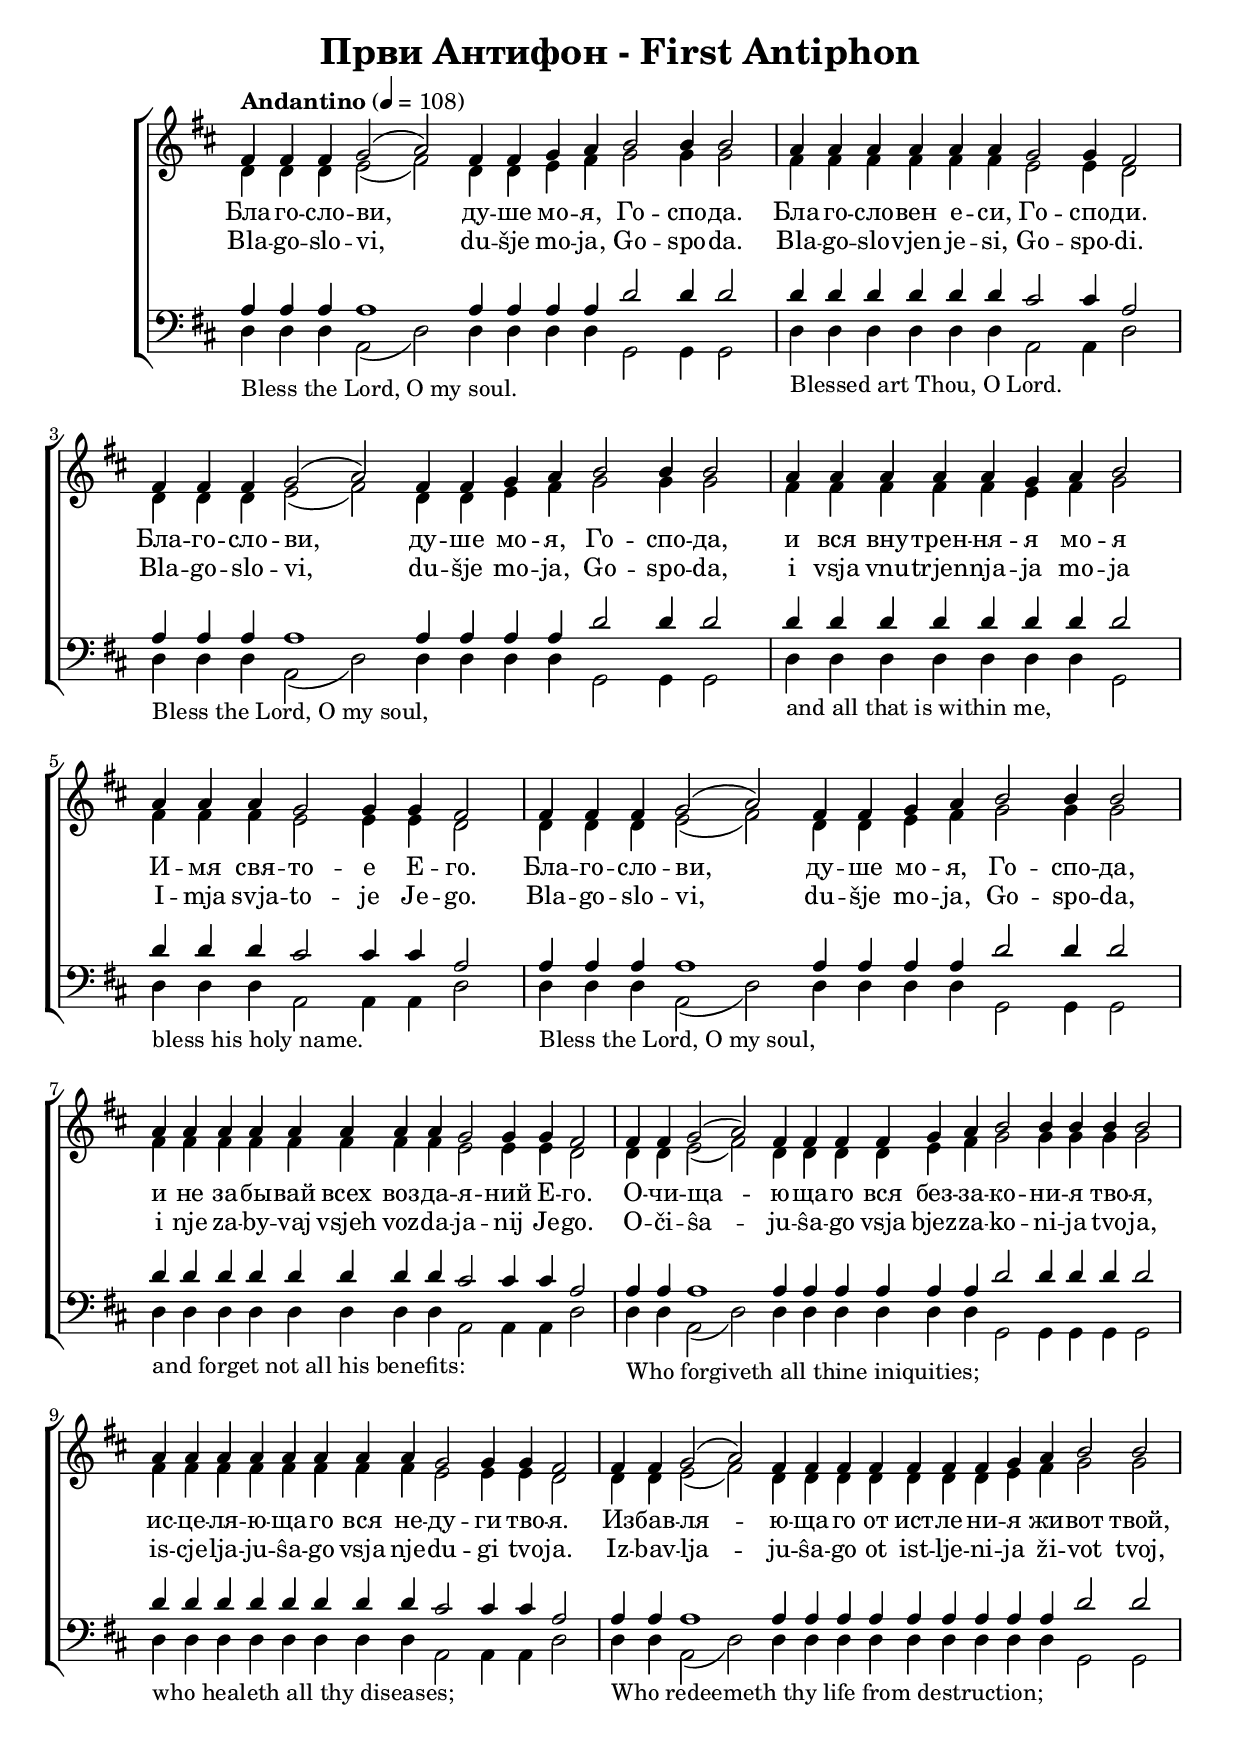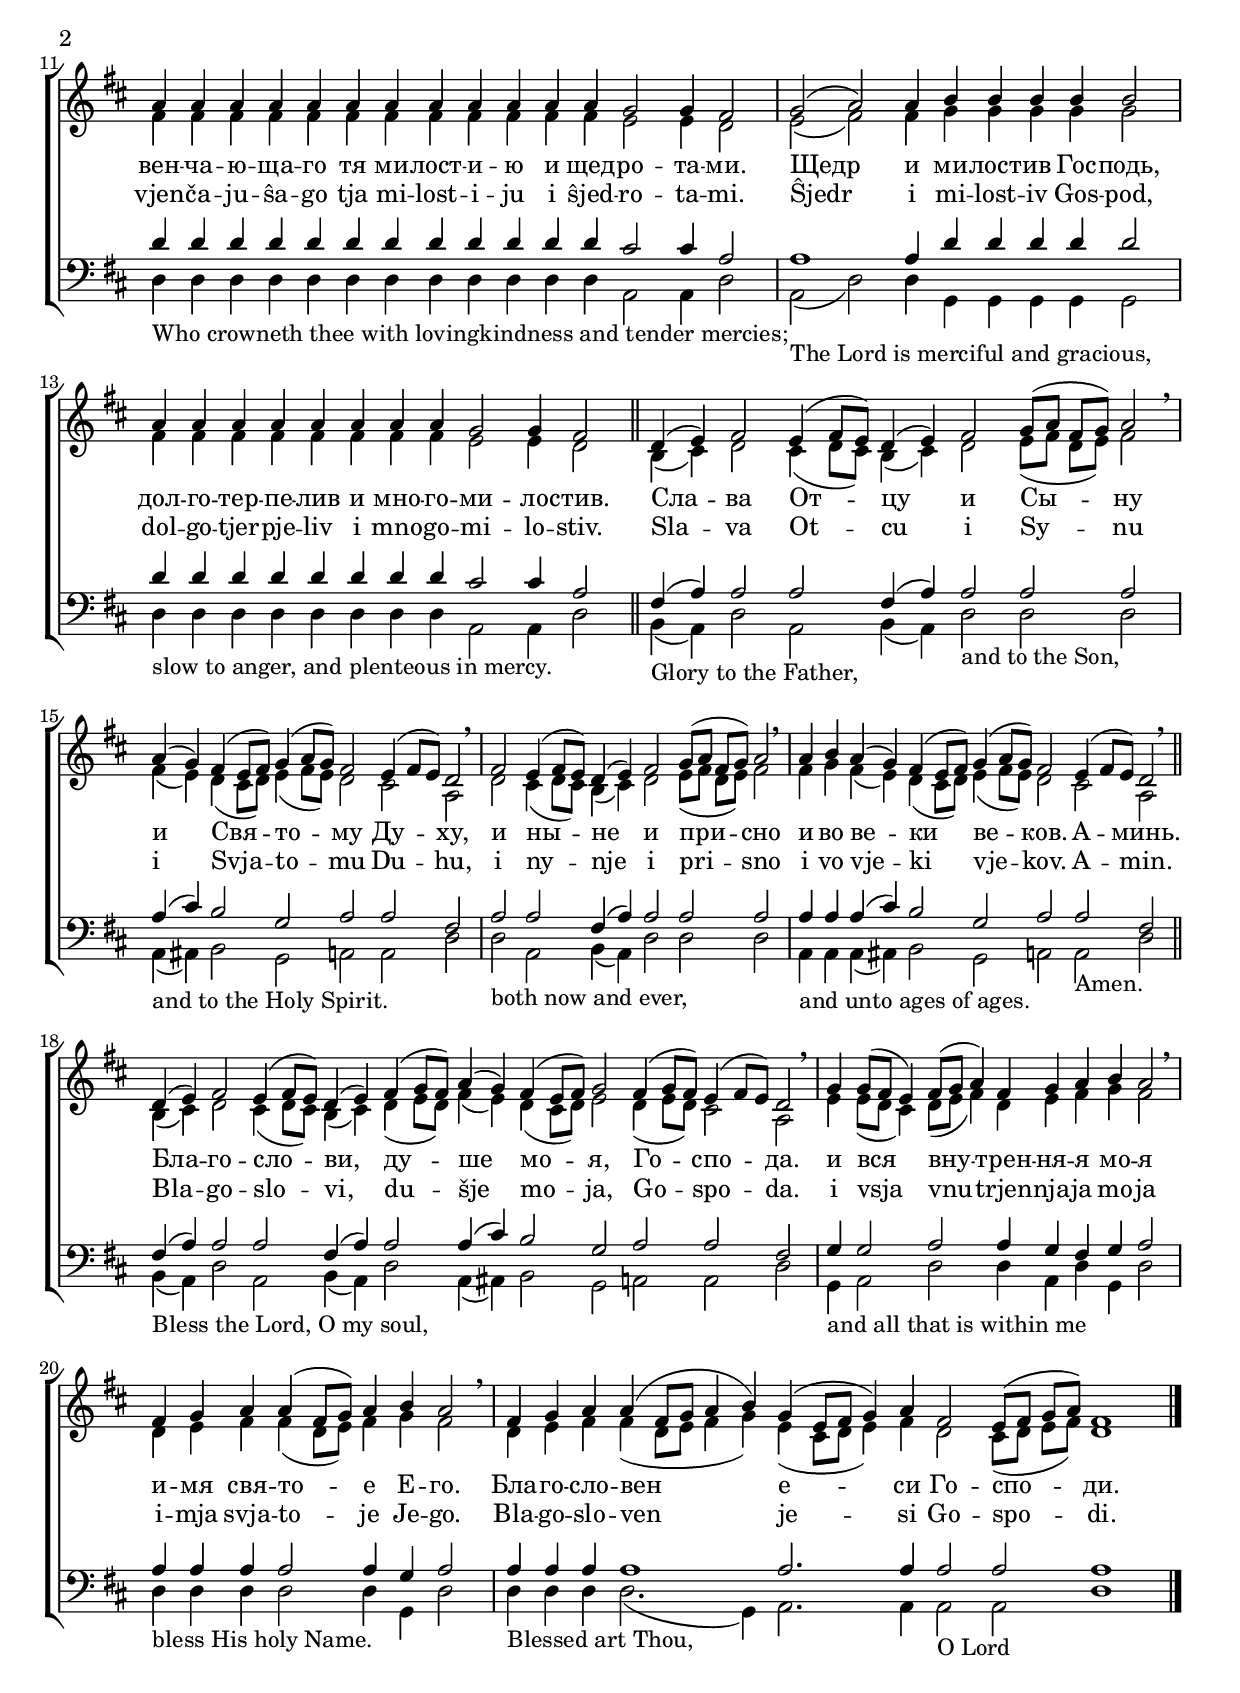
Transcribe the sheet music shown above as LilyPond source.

\version "2.18.2"

global = {
	\key d \major
	\tempo Andantino 4 = 108
}

\header {
	title = "Први Антифон - First Antiphon"
	composer = ""
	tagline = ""
}

\paper {
	%system-count = #4
	%page-count = #1
}

Cyrillic = \lyricmode {

% https://lib.pravmir.ru/library/readbook/2386
%Благослови, душе моя, Господа. Благословен еси, Господи. Благослови, душе моя, Господа, и вся внутренняя моя Имя святое Его.
%Благослови, душе моя, Господа, и не забывай всех воздаяний Его.
%Очищающаго вся беззакония твоя, исцеляющаго вся недуги твоя.
%Избавляющаго от истления живот твой, венчающаго тя милостию и щедротами.
%Исполняющаго во благих желание твое: обновится, яко орля, юность твоя.
%Щедр и милостив Господь, долготерпелив и многомилостив.
%Благослови, душе моя, Господа, и вся внутренняя моя Имя святое Его. Благословен еси, Господи.

Бла -- го -- сло -- ви, ду -- ше мо -- я, Го -- спо -- да. |
Бла -- го -- сло -- вен е -- си, Го -- спо -- ди. |
Бла -- го -- сло -- ви, ду -- ше мо -- я, Го -- спо -- да, |
и вся вну -- трен -- ня -- я мо -- я |
И -- мя свя -- то -- е Е -- го. |
Бла -- го -- сло -- ви, ду -- ше мо -- я, Го -- спо -- да, |
и не за -- бы -- вай всех воз -- да -- я -- ний Е -- го. |
О -- чи -- ща -- ю -- ща -- го вся без -- за -- ко -- ни -- я тво -- я, |
ис -- це -- ля -- ю -- ща -- го вся не -- ду -- ги тво -- я. |
Из -- бав -- ля -- ю -- ща -- го от ист -- ле -- ни -- я жи -- вот твой, |
вен -- ча -- ю -- ща -- го тя ми -- лост -- и -- ю и щед -- ро -- та -- ми. |
%И -- спол -- ня -- ю -- ща -- го во бла -- гих же -- ла -- ни -- е тво -- е: об -- но -- вит -- ся, я -- ко ор -- ля, ю -- ность тво -- я.
Щедр и ми -- лост -- ив Гос -- подь, |
дол -- го -- тер -- пе -- лив и мно -- го -- ми -- ло -- стив. |
%Бла -- го -- сло -- ви, ду -- ше мо -- я, Го -- спо -- да, |
%и вся вну -- трен -- ня -- я мо -- я |
%И -- мя свя -- то -- е Е -- го. |
%Бла -- го -- сло -- вен е -- си, Го -- спо -- ди. |

	Сла -- ва От -- цу и Сы -- ну и Свя -- то -- му Ду -- ху, |
	и ны -- не и при -- сно и во ве -- ки ве -- ков. А -- минь. |
	Бла -- го -- сло -- ви, ду -- ше мо -- я, Го -- спо -- да. |
	и вся вну -- трен -- ня -- я мо -- я и -- мя свя -- то -- е Е -- го. |
	%Бла -- го -- сло -- ви е -- си Го -- спо -- да. |
	Бла -- го -- сло -- вен е -- си Го -- спо -- ди.
}

Latin = \lyricmode {

Bla -- go -- slo -- vi, du -- šje mo -- ja, Go -- spo -- da. |
Bla -- go -- slo -- vjen je -- si, Go -- spo -- di. |
Bla -- go -- slo -- vi, du -- šje mo -- ja, Go -- spo -- da, |
i vsja vnu -- trjen -- nja -- ja mo -- ja |
I -- mja svja -- to -- je Je -- go. |
Bla -- go -- slo -- vi, du -- šje mo -- ja, Go -- spo -- da, |
i nje za -- by -- vaj vsjeh voz -- da -- ja -- nij Je -- go. |
O -- či -- ŝa -- ju -- ŝa -- go vsja bjez -- za -- ko -- ni -- ja tvo -- ja, |
is -- cje -- lja -- ju -- ŝa -- go vsja nje -- du -- gi tvo -- ja. |
Iz -- bav -- lja -- ju -- ŝa -- go ot ist -- lje -- ni -- ja ži -- vot tvoj, |
vjen -- ča -- ju -- ŝa -- go tja mi -- lost -- i -- ju i ŝjed -- ro -- ta -- mi. |
%I -- spol -- nja -- ju -- ŝa -- go vo bla -- gih žje -- la -- ni -- je tvo -- je: ob -- no -- vit -- sja, ja -- ko or -- lja, ju -- nost tvo -- ja.
Ŝjedr i mi -- lost -- iv Gos -- pod, |
dol -- go -- tjer -- pje -- liv i mno -- go -- mi -- lo -- stiv. |
%Bla -- go -- slo -- vi, du -- šje mo -- ja, Go -- spo -- da, |
%i vsja vnu -- trjen -- nja -- ja mo -- ja |
%I -- mja svja -- to -- je Je -- go. |
%Bla -- go -- slo -- vjen je -- si, Go -- spo -- di. |



	Sla -- va Ot -- cu i Sy -- nu i Svja -- to -- mu Du -- hu,
	i ny -- nje i pri -- sno i vo vje -- ki vje -- kov. A -- min.
	Bla -- go -- slo -- vi, du -- šje mo -- ja, Go -- spo -- da.
	i vsja vnu -- trjen -- nja -- ja mo -- ja i -- mja svja -- to -- je Je -- go.
	%Bla -- go -- slo -- vi je -- si Go -- spo -- da.
	Bla -- go -- slo -- ven je -- si Go -- spo -- di.
}

sopMusic = \relative {

\transpose f d' {
\relative c' {
\time 16/4 a4 a a bes2( c) a4 a bes c d2 d4 d2 |
\time 11/4 c4 c c c c c bes2 bes4 a2 |
\time 16/4 a4 a a bes2( c) a4 a bes c d2 d4 d2 |
\time 9/4 c4 c c c c bes c d2 |
c4 c c bes2 bes4 bes a2 |
\time 16/4 a4 a a bes2( c) a4 a bes c d2 d4 d2

\time 14/4 c4 c c c c c c c bes2 bes4 bes a2 |
\time 19/4 a4 a bes2( c) a4 a a a bes c d2 d4 d d d2 |
\time 14/4 c4 c c c c c c c bes2 bes4 bes a2 |
\time 19/4 a4 a bes2( c) a4 a a a a a a bes c d2 d |
\time 17/4 c4 c c c c c c c c c c c bes2 bes4 a2 |
\time 11/4 bes2( c) c4 d d d d d2 |
\time 13/4 c4 c c c c c c c bes2 bes4 a2 \bar "||"

%\time 16/4 a4 a a bes2( c) a4 a bes c d2 d4 d2 |
%\time 9/4 c4 c c c c bes c d2 |
%\time 8/4 c4 c c c bes c d2 | 
%\time 14/4 c4 c c c c c bes2 bes a1 \bar "||"
}
}

	\time 14/4 d'4 (e) fis2 e4 (fis8 e) d4 (e) fis2 g8 (a fis g ) a2 \breathe \bar "|"
	\time 12/4 a4 (g) fis (e8 fis) g4 (a8 g) fis2 e4 (fis8 e ) d2 \breathe \bar "|"
	\time 12/4 fis2 e4 (fis8 e) d4 (e) fis2 g8 (a fis g ) a2 \breathe \bar "|"
	\time 14/4 a4 b a4 (g) fis (e8 fis) g4 (a8 g) fis2 e4 (fis8 e ) d2 \breathe \bar "||"
	\time 22/4 d4 (e) fis2 e4 (fis8 e) d4 (e) fis4 (g8 fis) a4 (g) fis (e8 fis) g2 fis4 (g8 fis) e4 (fis8 e) d2 \breathe \bar "|"
	\time 11/4 g4 g8 (fis e4) fis8 (g a4) fis g a b a2 \breathe \bar "|"
	\time 9/4 fis4 g a a (fis8 g) a4 b a2 \breathe \bar "|"
	\time 19/4 fis4 g a a (fis8 g a4 b) g4 (e8 fis g4) a fis2 e8 (fis g a) fis1 \bar "|."
}

altoMusic = \relative {

\transpose f d' {
\relative c {
f4 f f g2( a) f4 f g a bes2 bes4 bes2 |
a4 a a a a a g2 g4 f2 |
f4 f f g2( a) f4 f g a bes2 bes4 bes2 |
a4 a a a a g a bes2 |
a4 a a g2 g4 g f2 |
f4 f f g2( a) f4 f g a bes2 bes4 bes2

a4 a a a a a a a g2 g4 g f2 |
f4 f g2( a) f4 f f f g a bes2 bes4 bes bes bes2 |
a4 a a a a a a a g2 g4 g f2 |
f4 f g2( a) f4 f f f f f f g a bes2 bes |
a4 a a a a a a a a a a a g2 g4 f2 |
g2( a) a4 bes bes bes bes bes2 |
a4 a a a a a a a g2 g4 f2 |

%f4 f f g2( a) f4 f g a bes2 bes4 bes2 |
%a4 a a a a g a bes2 |
%a4 a a a g a bes2 | 
%a4 a a a a a g2 g f1 |
}
}

	b4 (cis) d2 cis4 (d8 cis) b4 (cis) d2 e8 (fis d e ) fis2 |
	fis4 (e) d (cis8 d) e4 (fis8 e) d2 cis a |
	d2 cis4 (d8 cis) b4 (cis) d2 e8 (fis d e ) fis2 |
	fis4 g fis4 (e) d (cis8 d) e4 (fis8 e) d2 cis a |
	b4 (cis) d2 cis4 (d8 cis) b4 (cis) d4 (e8 d) fis4 (e) d (cis8 d) e2 d4 (e8 d) cis2 a |
	e'4 e8 (d cis4) d8 (e fis4) d e fis g fis2 |
	d4 e fis fis (d8 e) fis4 g fis2 |
	d4 e fis fis (d8 e fis4 g) e4 (cis8 d e4) fis d2 cis8 (d e fis) d1
}

tenorMusic = \relative {

\transpose f d' {
\relative c {
c4 c c c1 c4 c c c f2 f4 f2 |
f4 f f f f f e2 e4 c2 |
c4 c c c1 c4 c c c f2 f4 f2 |
f4 f f f f f f f2 |
f4 f f e2 e4 e c2 |
c4 c c c1 c4 c c c f2 f4 f2

f4 f f f f f f f e2 e4 e c2 |
c4 c c1 c4 c c c c c f2 f4 f f f2 |
f4 f f f f f f f e2 e4 e c2 |
c4 c c1 c4 c c c c c c c c f2 f |
f4 f f f f f f f f f f f e2 e4 c2 |
c1 c4 f f f f f2 |
f4 f f f f f f f e2 e4 c2 |

%c4 c c c1 c4 c c c f2 f4 f2 |
%f4 f f f f f f f2 |
%f4 f f f f f f2 | 
%f4 f f f f f e2 e c1 |
}
}

	fis4 (a) a2 a fis4 (a) a2 a a |
	a4( cis) b2 g a a fis |
	a2 a fis4( a) a2 a a |
	a4 a a( cis) b2 g a a fis |
	fis4( a) a2 a fis4( a) a2 a4( cis) b2 g a a fis |
	g4 g2 a2 a4 g fis g a2 |
	a4 a a a2 a4 g a2 |
	a4 a a a1 a2. a4 a2 a a1
}

bassMusic = \relative {

\transpose f d {
\relative c {
f4_\markup{Bless the Lord, O my soul.} f f c2( f) f4 f f f bes,2 bes4 bes2 |
f'4_\markup{Blessed art Thou, O Lord.} f f f f f c2 c4 f2 |
f4_\markup{Bless the Lord, O my soul,} f f c2( f) f4 f f f bes,2 bes4 bes2 |
f'4_\markup{and all that is within me,} f f f f f f bes,2 |
f'4_\markup{bless his holy name.} f f c2 c4 c f2 |
f4_\markup{Bless the Lord, O my soul,} f f c2( f) f4 f f f bes,2 bes4 bes2

f'4_\markup{and forget not all his benefits:} f f f f f f f c2 c4 c f2 |
f4_\markup{Who forgiveth all thine iniquities;} f c2( f) f4 f f f f f bes,2 bes4 bes bes bes2 |
f'4_\markup{who healeth all thy diseases;} f f f f f f f c2 c4 c f2 |
f4_\markup{Who redeemeth thy life from destruction;} f c2( f) f4 f f f f f f f f bes,2 bes |
f'4_\markup{Who crowneth thee with lovingkindness and tender mercies;} f f f f f f f f f f f c2 c4 f2 |
c2(_\markup{The Lord is merciful and gracious,} f) f4 bes, bes bes bes bes2 |
f'4_\markup{slow to anger, and plenteous in mercy.} f f f f f f f c2 c4 f2 |

%f4_\markup{Bless the Lord, O my soul,} f f c2( f) f4 f f f bes,2 bes4 bes2 |
%f'4_\markup{and all that is within me,} f f f f f f bes,2 |
%f'4_\markup{bless his holy name.} f f f f f bes,2 | 
%f'4_\markup{Bless the Lord, O my soul} f f f f f c2 c f1 |

%TODO: 
% 
% 
% 
%Bless the Lord, O my soul: and all that is within me, bless his holy name.

}
}

	b,4_\markup{Glory to the Father,} (a) d2 a b4 (a) d2_\markup{and to the Son,} d d |
	a4(_\markup{and to the Holy Spirit.} ais) b2 g a a d |
	d2_\markup{both now and ever,} a b4 (a) d2 d d |
	a4_\markup{and unto ages of ages.} a a( ais) b2 g a a_\markup{Amen.} d |
	b4_\markup{Bless the Lord, O my soul,} (a) d2 a b4 (a) d2 a4( ais) b2 g a a d |
	g,4_\markup{and all that is within me} a2 d2 d4 a d g, d'2 |
	d4_\markup{bless His holy Name.} d d d2 d4 g, d'2 |
	d4_\markup{Blessed art Thou,} d d d2. (g,4) a2. a4 a2_\markup{O Lord} a d1
}

\include "TEMPLATES_DIRECTORY/satb_notime.ily"

